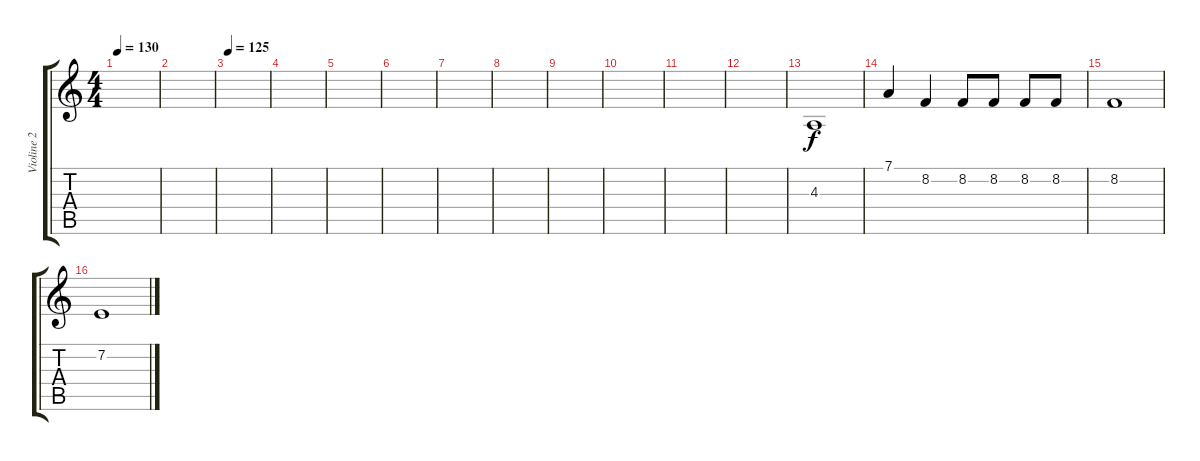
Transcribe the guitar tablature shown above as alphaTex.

\track ("Violine 2" "Violine 2") {instrument tremolostrings}
\staff {score tabs}
\tuning (D4 A3 F3 C3 G2 D2) {hide}
\ts (4 4)
\tempo 130
\clef g2
\ks c
|
|
\tempo 125
|
|
|
|
|
|
|
|
|
|
4.3.1{volume 10} |
7.1.4 8.2.4 8.2.8 8.2.8 8.2.8 8.2.8 |
8.2.1 |
7.2.1
